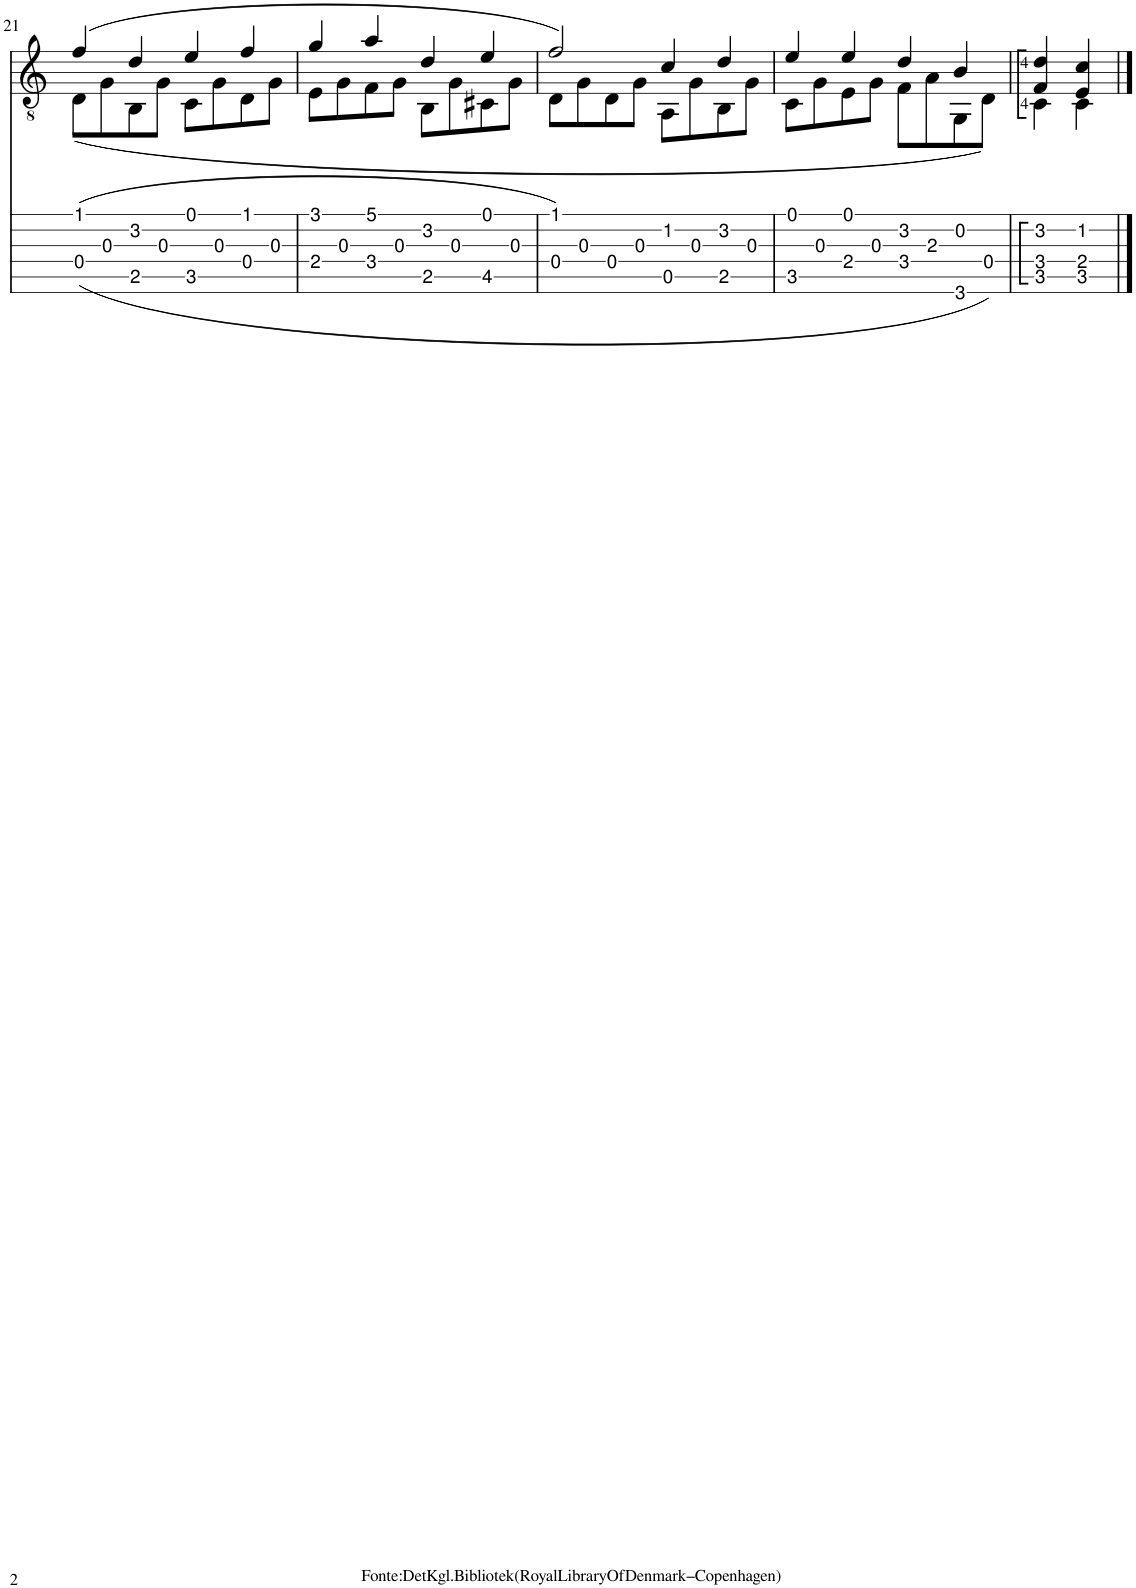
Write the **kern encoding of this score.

**kern	**kern
*part1	*part1
*staff2	*staff1
*I"Guitar	*
*I'Guit.	*
!!LO:PB:g=z
*	*clefGv2
*k[]	*k[]
*M4/4	*M4/4
*met(c)	*met(c)
=21	=21
*^	*^
4f	8DL	(4f/	(8D\L
.	8GJ	.	8G\
4d	8BBL	4d/	8BB\
.	8GJ	.	8G\J
4e	8CL	4e/	8C\L
.	8GJ	.	8G\
4f	8DL	4f/	8D\
.	8GJ	.	8G\J
=22	=22	=22	=22
4g	8EL	4g/	8E\L
.	8GJ	.	8G\
4a	8FL	4a/	8F\
.	8GJ	.	8G\J
4d	8BBL	4d/	8BB\L
.	8GJ	.	8G\
4e	8C#L	4e/	8C#X\
.	8GJ	.	8G\J
=23	=23	=23	=23
2f	8DL	2f/)	8D\L
.	8GJ	.	8G\
.	8DL	.	8D\
.	8GJ	.	8G\J
4c	8AAL	4c/	8AA\L
.	8GJ	.	8G\
4d	8BBL	4d/	8BB\
.	8GJ	.	8G\J
=24	=24	=24	=24
4e	8CL	4e/	8C\L
.	8GJ	.	8G\
4e	8EL	4e/	8E\
.	8GJ	.	8G\J
4d	8FL	4d/	8F\L
.	8AJ	.	8A\
4B	8GGL	4B/	8GG\
.	8DJ	.	8D\J)
=25	=25	=25	=25
4F 4d	4C	4F/ 4d/	4C\
4E 4c	4C	4E/ 4c/	4C\
*v	*v	*	*
*	*v	*v
==	==
*-	*-
